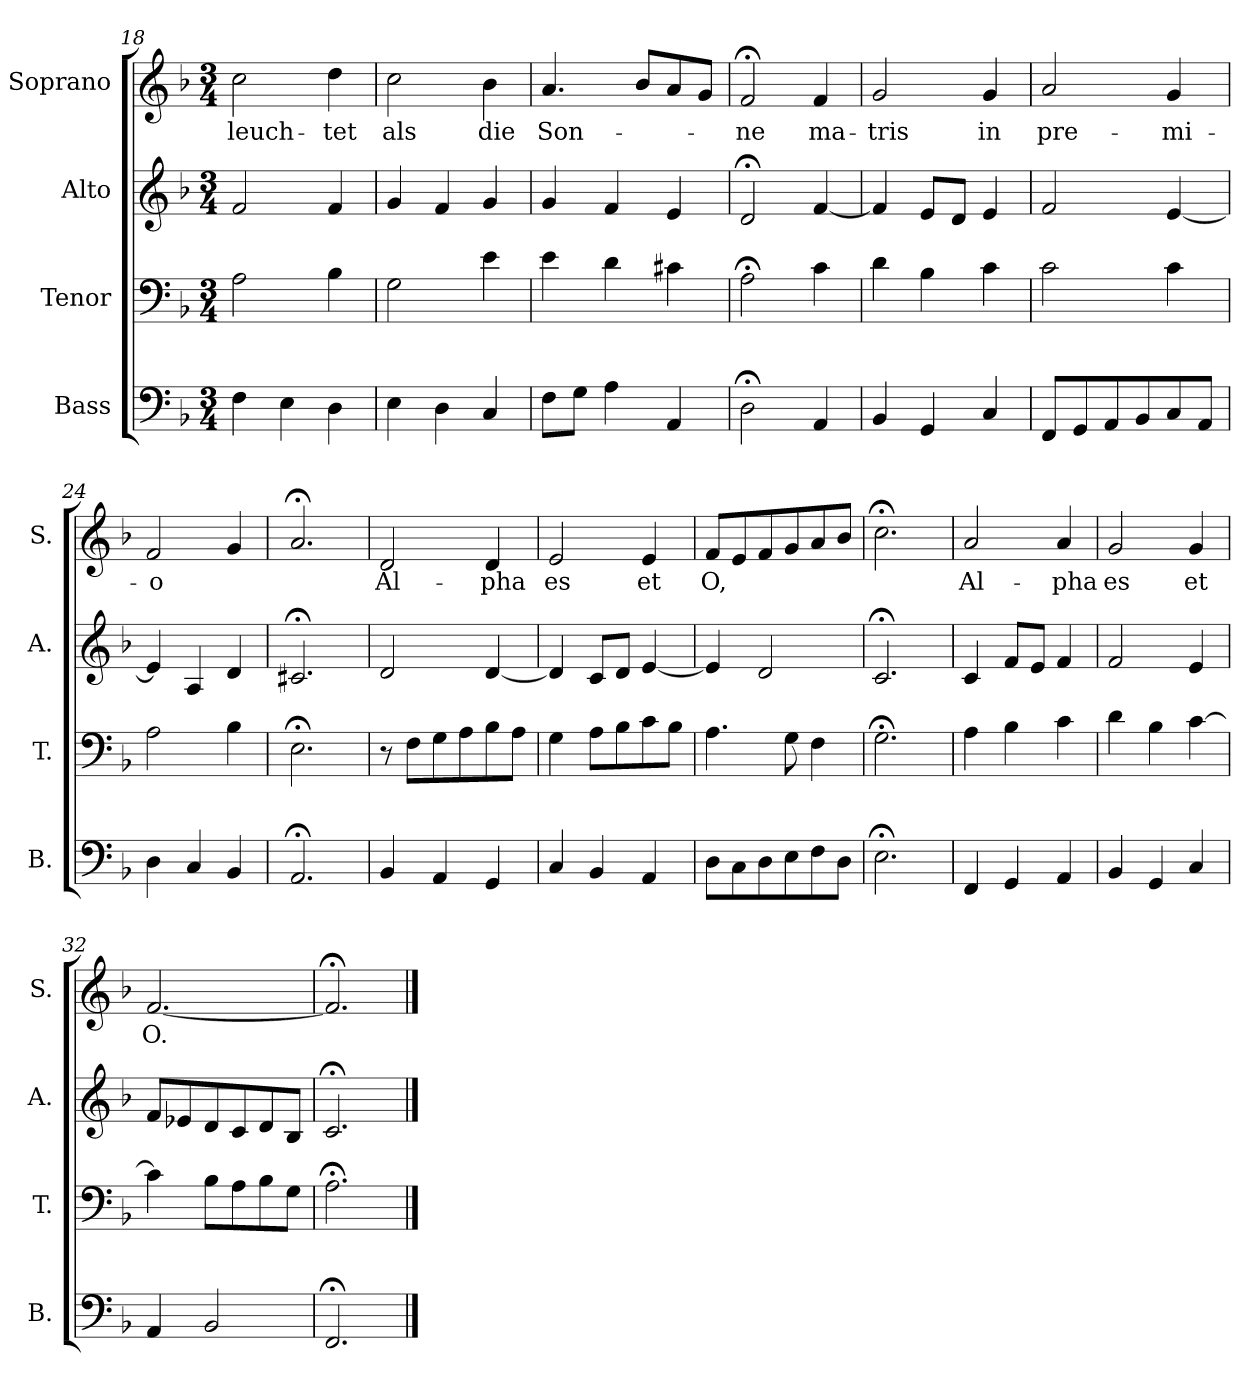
**kern	**kern	**kern	**kern	**text
*part4	*part3	*part2	*part1	*part1
*staff4	*staff3	*staff2	*staff1	*staff1
*I"Bass	*I"Tenor	*I"Alto	*I"Soprano	*
*I'B.	*I'T.	*I'A.	*I'S.	*
!!LO:PB:g=z
*clefF4	*clefF4	*clefG2	*clefG2	*
*k[b-]	*k[b-]	*k[b-]	*k[b-]	*
*F:	*F:	*F:	*F:	*
*M3/4	*M3/4	*M3/4	*M3/4	*
=18	=18	=18	=18	=18
!	!	!	!	!LO:LY:b
4F\	2A\	2f/	2cc\	leuch-
4E\	.	.	.	.
!	!	!	!	!LO:LY:b
4D\	4B-\	4f/	4dd\	-tet
=19	=19	=19	=19	=19
!	!	!	!	!LO:LY:b
4E\	2G\	4g/	2cc\	als
4D\	.	4f/	.	.
!	!	!	!	!LO:LY:b
4C/	4e\	4g/	4b-\	die
=20	=20	=20	=20	=20
!	!	!	!	!LO:LY:b
8F\L	4e\	4g/	4.a/	Son-
8G\J	.	.	.	.
4A\	4d\	4f/	.	.
.	.	.	8b-/L	.
4AA/	4c#X\	4e/	8a/	.
.	.	.	8g/J	.
=21	=21	=21	=21	=21
!	!	!	!	!LO:LY:b
2D;<\	2A;<\	2d;</	2f;</	-ne
!	!	!	!	!LO:LY:b
4AA/	4c\	[4f/	4f/	ma-
=22	=22	=22	=22	=22
!	!	!	!	!LO:LY:b
4BB-/	4d\	4f/]	2g/	-tris
4GG/	4B-\	8e/L	.	.
.	.	8d/J	.	.
!	!	!	!	!LO:LY:b
4C/	4c\	4e/	4g/	in
=23	=23	=23	=23	=23
!	!	!	!	!LO:LY:b
8FF/L	2c\	2f/	2a/	pre-
8GG/	.	.	.	.
8AA/	.	.	.	.
8BB-/	.	.	.	.
!	!	!	!	!LO:LY:b
8C/	4c\	[4e/	4g/	-mi-
8AA/J	.	.	.	.
=24	=24	=24	=24	=24
!	!	!	!	!LO:LY:b
4D\	2A\	4e/]	2f/	-o
4C/	.	4A/	.	.
4BB-/	4B-\	4d/	4g/	.
=25	=25	=25	=25	=25
2.AA;</	2.E;<\	2.c#X;</	2.a;</	.
!!LO:LB:g=z
=26	=26	=26	=26	=26
!	!	!	!	!LO:LY:b
4BB-/	8r	2d/	2d/	Al-
.	8F\L	.	.	.
4AA/	8G\	.	.	.
.	8A\	.	.	.
!	!	!	!	!LO:LY:b
4GG/	8B-\	[4d/	4d/	-pha
.	8A\J	.	.	.
=27	=27	=27	=27	=27
!	!	!	!	!LO:LY:b
4C/	4G\	4d/]	2e/	es
4BB-/	8A\L	8c/L	.	.
.	8B-\	8d/J	.	.
!	!	!	!	!LO:LY:b
4AA/	8c\	[4e/	4e/	et
.	8B-\J	.	.	.
=28	=28	=28	=28	=28
!	!	!	!	!LO:LY:b
8D\L	4.A\	4e/]	8f/L	O,
8C\	.	.	8e/	.
8D\	.	2d/	8f/	.
8E\	8G\	.	8g/	.
8F\	4F\	.	8a/	.
8D\J	.	.	8b-/J	.
=29	=29	=29	=29	=29
2.E;<\	2.G;<\	2.c;</	2.cc;<\	.
=30	=30	=30	=30	=30
!	!	!	!	!LO:LY:b
4FF/	4A\	4c/	2a/	Al-
4GG/	4B-\	8f/L	.	.
.	.	8e/J	.	.
!	!	!	!	!LO:LY:b
4AA/	4c\	4f/	4a/	-pha
=31	=31	=31	=31	=31
!	!	!	!	!LO:LY:b
4BB-/	4d\	2f/	2g/	es
4GG/	4B-\	.	.	.
!	!	!	!	!LO:LY:b
4C/	[4c\	4e/	4g/	et
=32	=32	=32	=32	=32
!	!	!	!	!LO:LY:b
4AA/	4c\]	8f/L	[2.f/	O.
.	.	8e-X/	.	.
2BB-/	8B-\L	8d/	.	.
.	8A\	8c/	.	.
.	8B-\	8d/	.	.
.	8G\J	8B-/J	.	.
=33	=33	=33	=33	=33
2.FF;</	2.A;<\	2.c;</	2.f;</]	.
==	==	==	==	==
*-	*-	*-	*-	*-
